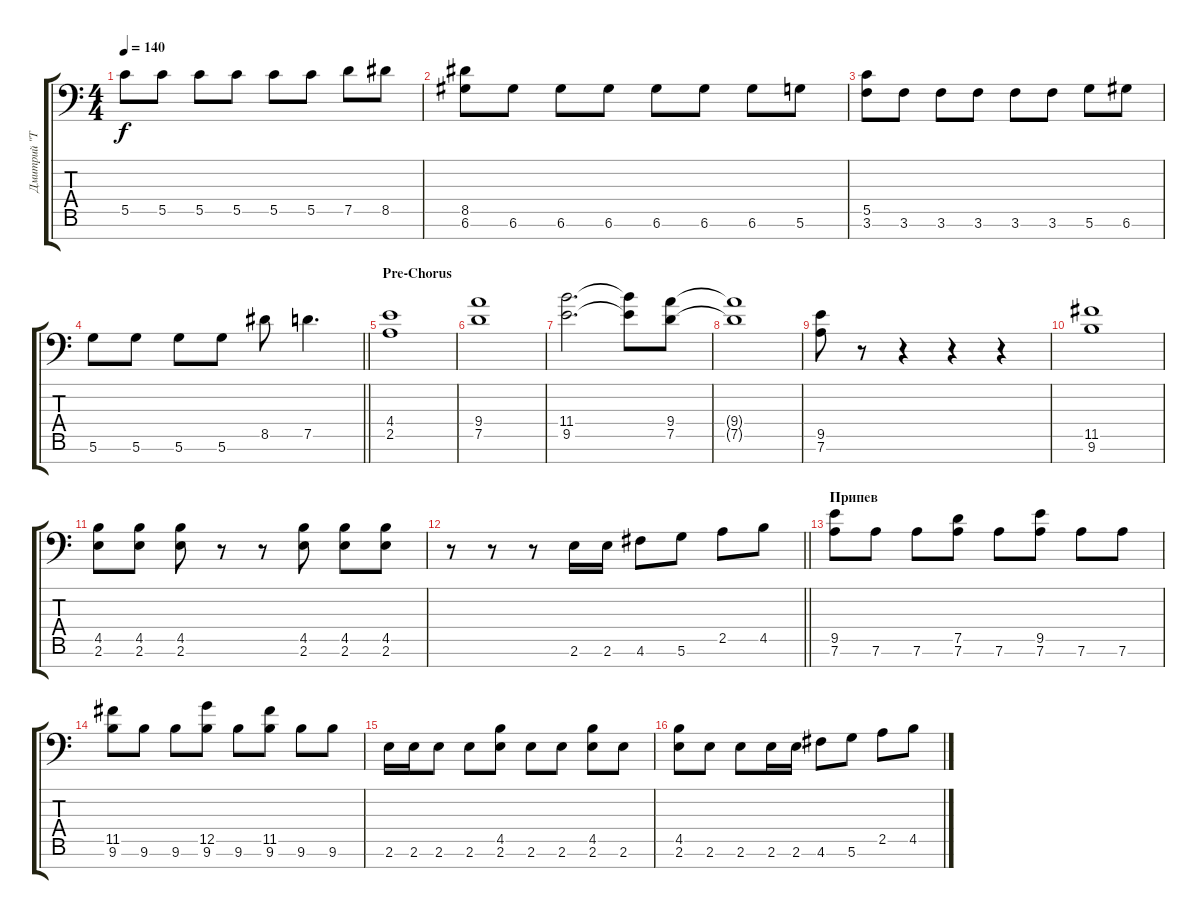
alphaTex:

\track ("Дмитрий \"Terris\" Процко" "Дмитрий \"T") {instrument distortionguitar}
\staff {score tabs}
\tuning (D4 A3 F3 C3 G2 D2 A1) {hide}
\ts (4 4)
\tempo 140
\clef f4
\ks c
5.5.8{dy f} 5.5.8 5.5.8 5.5.8 5.5.8 5.5.8 7.5.8 8.5.8 |
(8.5 6.6).8 6.6.8 6.6.8 6.6.8 6.6.8 6.6.8 6.6.8 5.6.8 |
(5.5 3.6).8 3.6.8 3.6.8 3.6.8 3.6.8 3.6.8 5.6.8 6.6.8 |
\barLineRight lightlight
5.6.8 5.6.8 5.6.8 5.6.8 8.5.8 7.5.4{d} |
\section ("" "Pre-Chorus")
(4.4 2.5).1 |
(9.4 7.5).1 |
(11.4 9.5).2{d} (11.4{t} 9.5{t}).8 (9.4 7.5).8 |
(9.4{t} 7.5{t}).1 |
(9.5 7.6).8 r.8 r.4 r.4 r.4 |
(11.5 9.6).1 |
(4.5 2.6).8 (4.5 2.6).8 (4.5 2.6).8 r.8 r.8 (4.5 2.6).8 (4.5 2.6).8 (4.5 2.6).8 |
\barLineRight lightlight
r.8 r.8 r.8 2.6.16 2.6.16 4.6.8 5.6.8 2.5.8 4.5.8 |
\section ("" "Припев")
(9.5 7.6).8 7.6.8 7.6.8 (7.5 7.6).8 7.6.8 (9.5 7.6).8 7.6.8 7.6.8 |
(11.5 9.6).8 9.6.8 9.6.8 (12.5 9.6).8 9.6.8 (11.5 9.6).8 9.6.8 9.6.8 |
2.6.16 2.6.16 2.6.8 2.6.8 (4.5 2.6).8 2.6.8 2.6.8 (4.5 2.6).8 2.6.8 |
(4.5 2.6).8 2.6.8 2.6.8 2.6.16 2.6.16 4.6.8 5.6.8 2.5.8 4.5.8
